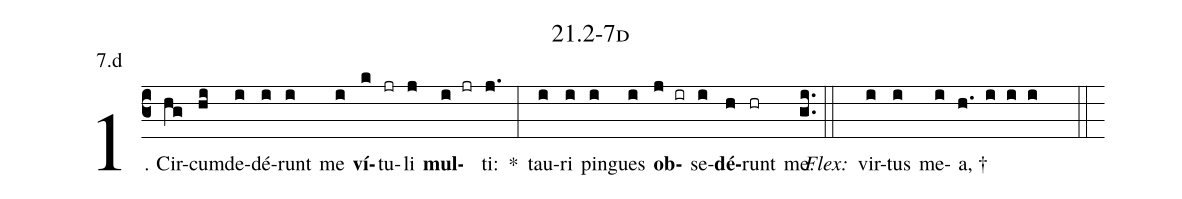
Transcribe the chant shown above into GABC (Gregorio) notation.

name: 21.2-7d;
annotation: 7.d;
%%
(c3)1. Cir(hg)cum(hi)de(i)dé(i)runt(i) me(i) <b>ví</b>(k)tu(jr)li(j) <b>mul</b>(i jr)ti:(j.) *(:) tau(i)ri(i) pin(i)gues(i) <b>ob</b>(j ir)se(i)<b>dé</b>(h)runt(hr) me.(gi..) (::)
<i>Flex:</i>()  vir(i)tus(i) me(i)a, †(h. i i i  ::)

%E(i) u(i) o(j) u(i) a(h) e.(gi..) (::)
